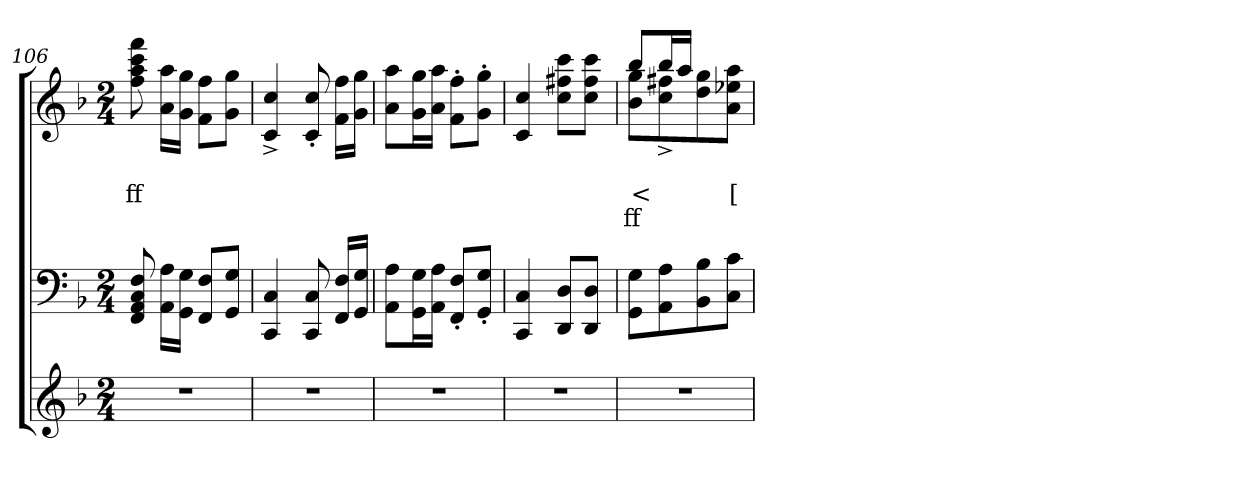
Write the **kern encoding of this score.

**kern	**kern	**kern	**text	**text	**text
*part3	*part2	*part1	*part1	*part1	*part1
*staff3	*staff2	*staff1	*staff1	*staff1	*staff1
*clefG2	*clefF4	*clefG2	*	*	*
*k[b-]	*k[b-]	*k[b-]	*	*	*
*M2/4	*M2/4	*M2/4	*	*	*
=106	=106	=106	=106	=106	=106
2r	8F 8C 8AA 8FF	8fff 8ccc 8aa 8ff	.	ff	.
.	16A 16AALL	16aa 16aLL	.	.	.
.	16G 16GGJJ	16gg 16gJJ	.	.	.
.	8F 8FFL	8ff 8fL	.	.	.
.	8G 8GGJ	8gg 8gJ	.	.	.
=107	=107	=107	=107	=107	=107
2r	4C 4CC	4cc^> 4c^>	.	.	.
.	8C 8CC	8cc'> 8c'>	.	.	.
.	16F 16FFLL	16ff 16fLL	.	.	.
.	16G 16GGJJ	16gg 16gJJ	.	.	.
=108	=108	=108	=108	=108	=108
2r	8A 8AAL	8aa 8aL	.	.	.
.	16G 16GGL	16gg 16gL	.	.	.
.	16A 16AAJJ	16aa 16aJJ	.	.	.
.	8F'> 8FF'>L	8ff'> 8f'>L	.	.	.
.	8G'> 8GG'>J	8gg'> 8g'>J	.	.	.
=109	=109	=109	=109	=109	=109
2r	4C 4CC	4cc 4c	.	.	.
.	8D 8DDL	8ccc\ 8ff#X 8ccL	.	.	.
.	8D 8DDJ	8ccc 8ff# 8ccJ	.	.	.
=110	=110	=110	=110	=110	=110
*	*	*^	*	*	*
2r	8G 8GGL	8bb-L	8gg 8b-L	.	<	ff
.	8A 8AA	16bb-L	8ff#X^> 8cc^>	.	.	.
.	.	16aaJJ	.	.	.	.
.	8B- 8BB-	4ryy	8gg 8dd	.	.	.
.	8c 8CJ	.	8aa 8ee-X 8aJ	.	[	.
*	*	*v	*v	*	*	*
=	=	=	=	=	=
*-	*-	*-	*-	*-	*-
